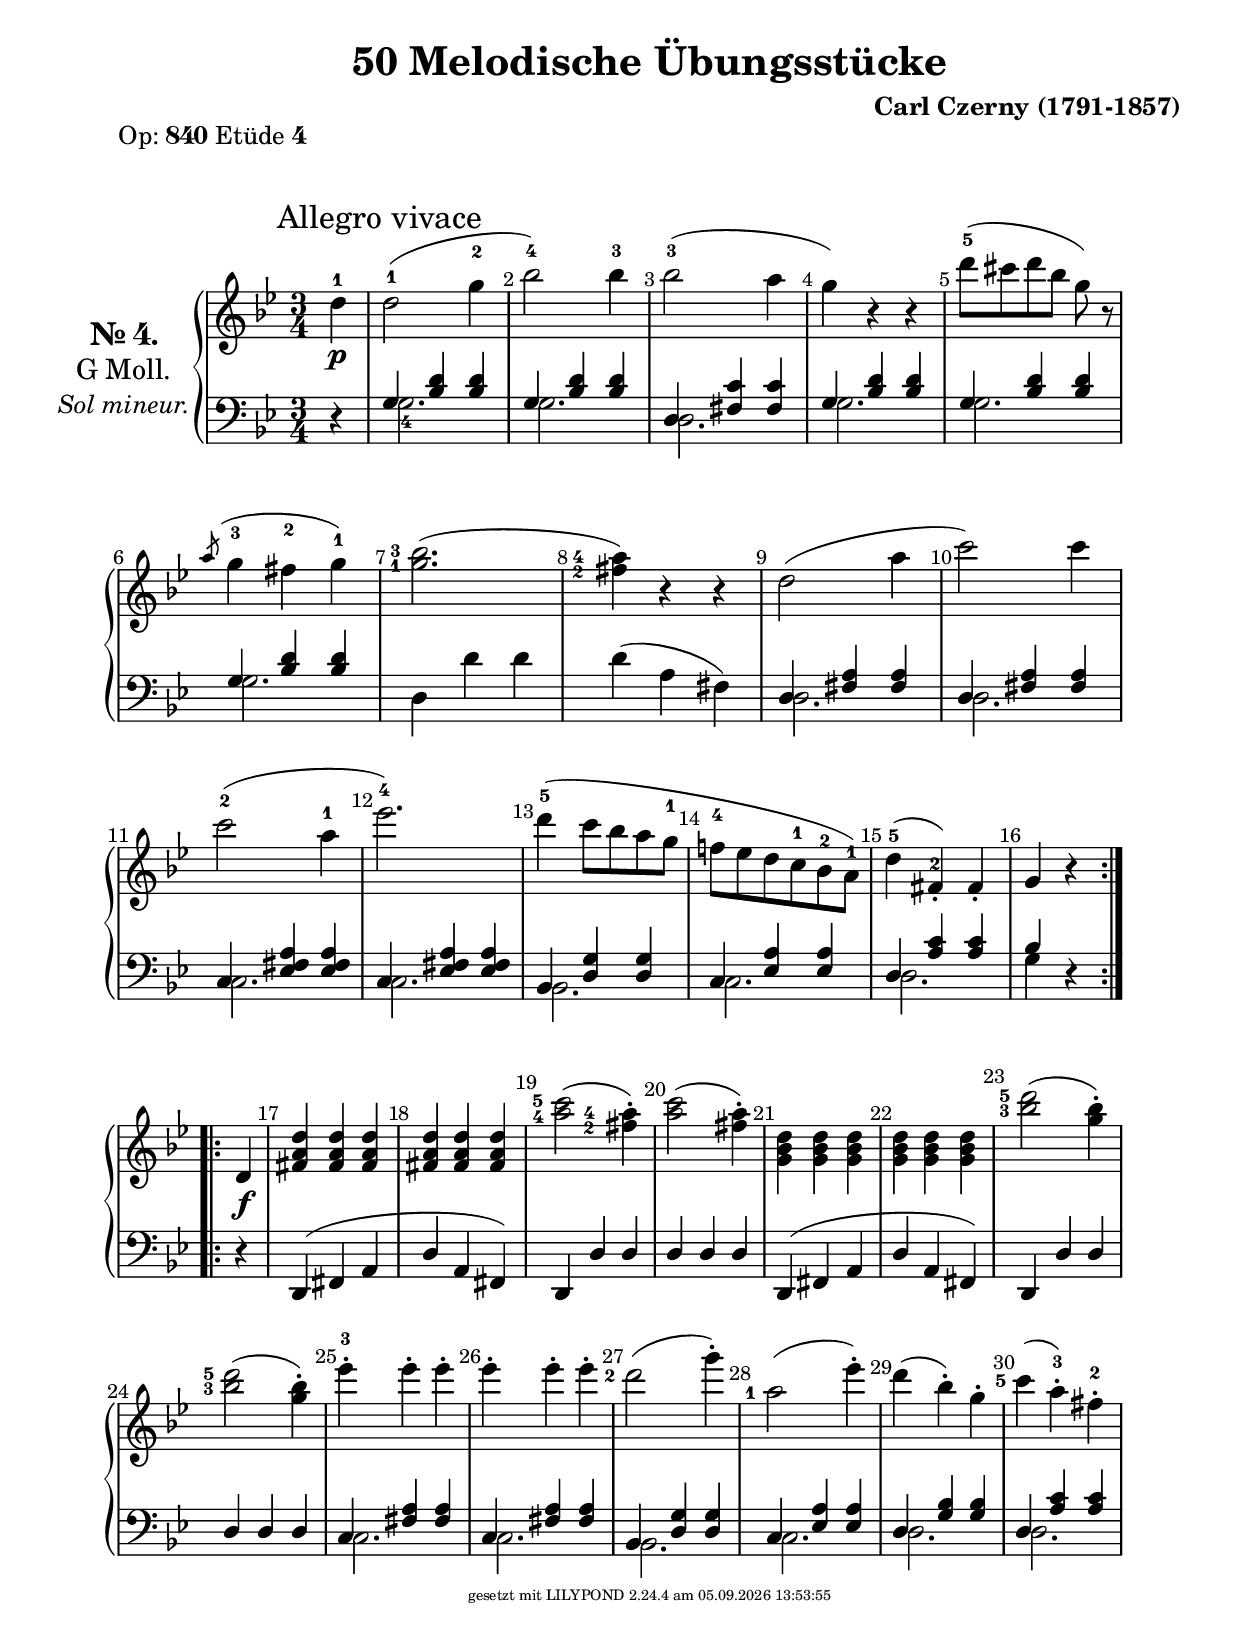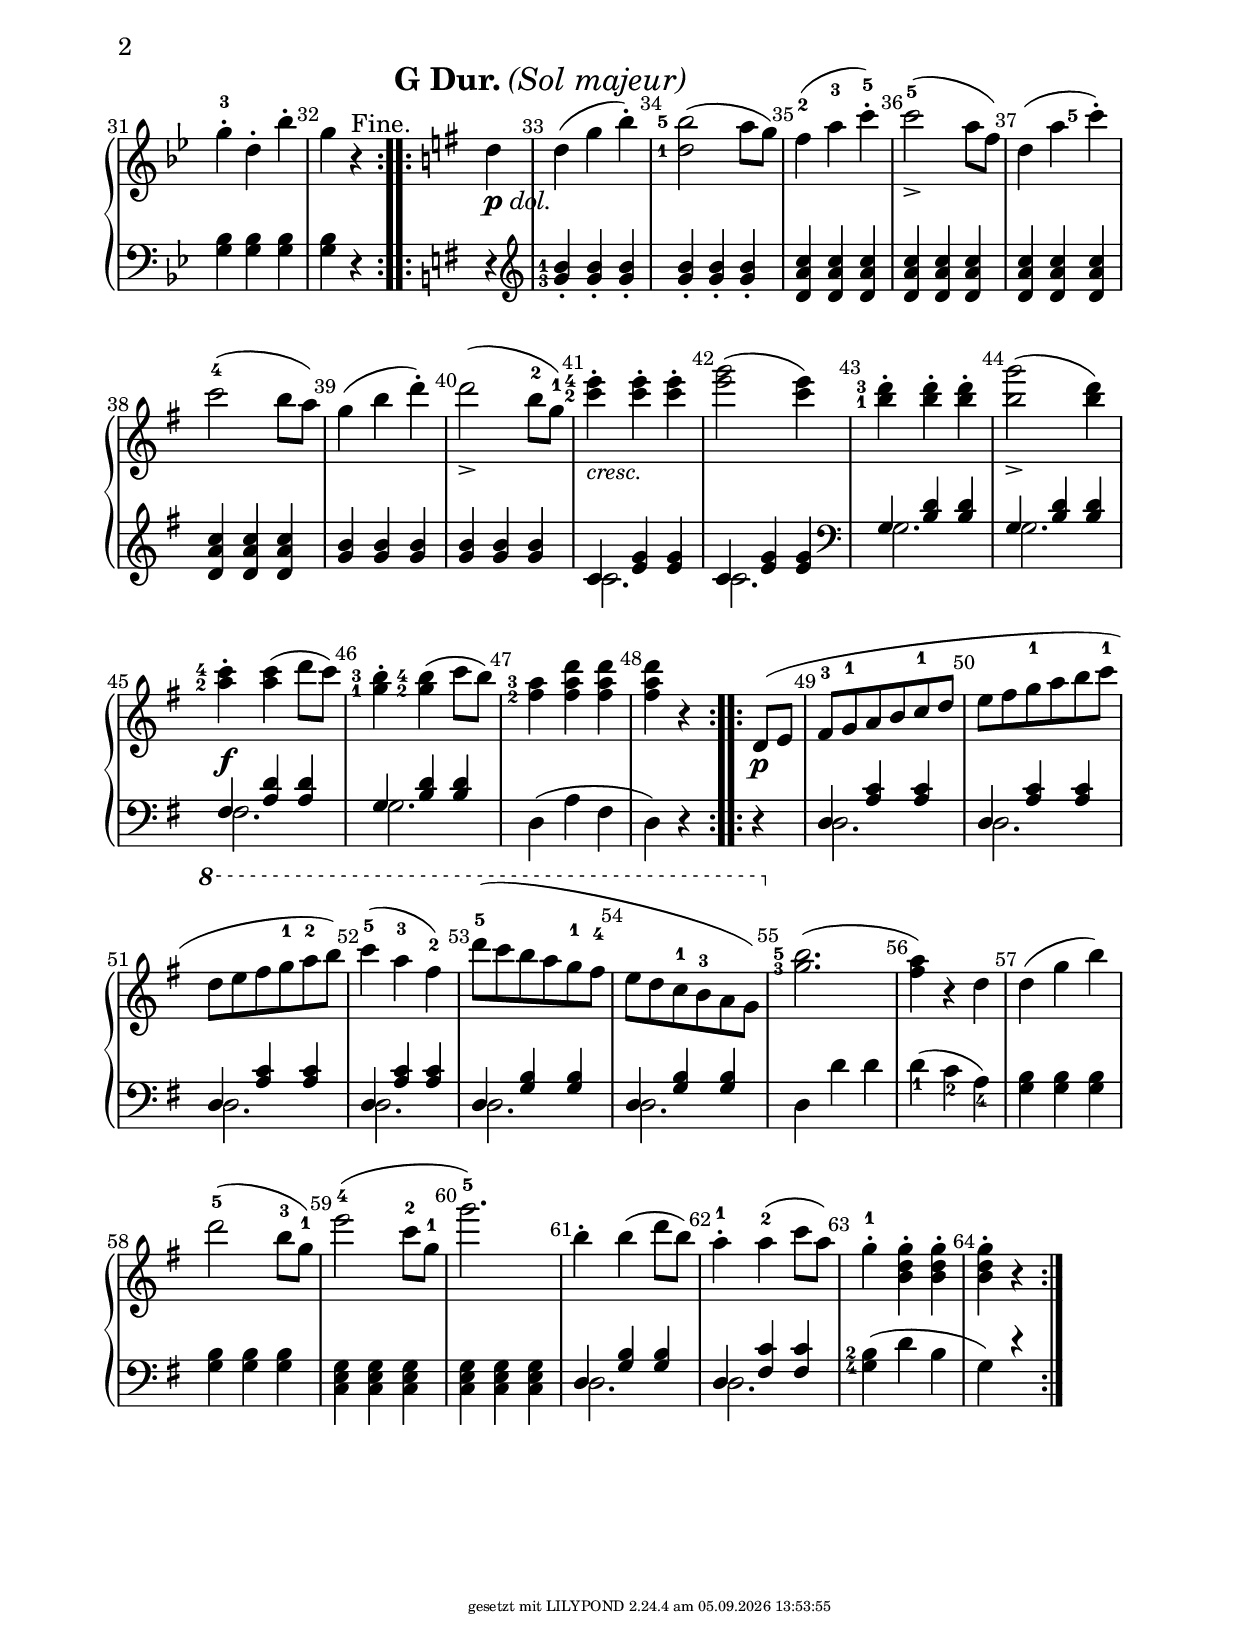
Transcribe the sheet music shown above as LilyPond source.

\version "2.19.37"

\language "deutsch"

\include "Papier+Layout.ly"
%\include "letter.ly"

\header {
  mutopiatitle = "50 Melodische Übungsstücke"
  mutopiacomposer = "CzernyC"
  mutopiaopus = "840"
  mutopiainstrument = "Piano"
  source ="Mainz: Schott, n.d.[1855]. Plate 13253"
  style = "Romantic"
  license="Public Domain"
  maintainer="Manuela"
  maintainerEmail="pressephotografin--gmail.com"
  composer =\markup { \bold "Carl Czerny (1791-1857)"  }
  %opus = \markup { "Op:" \number \tiny 840 }
  piece =\markup {"Op:" \number \tiny 840 "Etüde" \number \tiny 4 }
  title = "50 Melodische Übungsstücke"
  %subtitle = "subtitle"
  %arranger = "arranger"
  %instrument = "Piano"
  metre = "metre"
  %poet = "poet"
  texidoc = "All header fields with special meanings."
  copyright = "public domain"
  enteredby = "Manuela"
}

RH= \relative c'' {
  %\accidentalStyle modern
  \time 3/4
  \key b \major \partial 4
  %\set Staff.explicitKeySignatureVisibility = #all-invisible
  \set Staff.explicitKeySignatureVisibility = #end-of-line-invisible
  \set Timing.beamExceptions = #'()
  \set Timing.baseMoment = #(ly:make-moment 1/4)
  \set Staff.beatStructure = #'(2 1 ) % abhängig vom Takt
  %\override Fingering.direction = #LEFT
  \override Fingering.staff-padding = #'()
  \set fingeringOrientations = #'(left) %% für Akkorde!
  \override Fingering.direction = #UP  %% für Einzelnoten!
  \override Voice.Fingering.padding = #1
  \mark \markup  "Allegro vivace"
  \once \override TextScript.extra-offset = #'( -18 . 5 )
  %% so kriege ich das "o" zu N.o
  %\once \override Voice.Slur #'positions = #'(2.8 . 0.6)
  d4-1\p %-\markup { \small \bold o }
  d2-1( g4-2 b2-4) b4-3 b2-3( a4 g) r r
  d'8-5( cis d b g) r
  %\once \override Voice.Slur #'positions = #'(5 . 2)
  \slashedGrace a8^( g4-3 fis-2 g-1) < g-1 b-3 >2.( < fis-2 a-4 >4) r r
  d2( a'4 c2) c4
  \set Staff.beatStructure = #'(3 ) % abhängig vom Takt
  c2-2( a4-1 es'2.-4) d4-5( c8 b a g-1 f!-4 es d c-1 b-2 a-1)
  \once \override Voice.Slur #'positions = #'(4 . 7)
  d4-5( fis,-2-.) fis-. g r
  \bar ":..:" \break
  %\override Fingering.staff-padding = #'(10 . 0)
  d\f < fis a d > q q
  q q q < a'-4 c-5 >2( < fis-2 a-4 >4-.)
  < a c >2( < fis a >4-.)
  < g, b d > q q q q q < b'-3 d-5 >2( < g b >4-.) < b-3 d-5 >2( < g b >4-.)
  es'-.-3 es-. es-. es-. es-. es-.
  < d-2 >2( g4-.)
  \once \override Voice.Slur #'positions = #'(6 . 7)
  < a,-1 >2( es'4-.)
  d( b-.) g-.
  %\override Voice.Fingering.padding = #1
  < c-5 >( a-3-.) fis-2-.
  g-3-. d-. b'-. g r4^\markup { "Fine." } \bar ":..:"
  %% Teil 2 G dur.
  \key g \major
  \mark \markup { \bold "G Dur." \italic "(Sol majeur)" }
  \once \override Voice.Slur #'positions = #'(2 . 0)
  d4-\markup { \dynamic p \italic dol. } d( g h)-.
  %\override Voice.Fingering.padding = #1
  < d,-1 h'-5 >2( a'8 g)
  fis4-2( a-3 c-5-.)
  c2-5(_> a8 fis)
  \once \override Voice.Slur #'positions = #'(4 . 2)
  d4( a' < c-5 >-.) c2-4( h8 a) g4( h d-.)
  \once \override Voice.Slur #'positions = #'(-2 . 1)
  d2_>( h8-2 g-1)
  < c-2 e-4 >4-._\markup { \italic \small "cresc." } q-. q-.
  < e g >2( < c e >4)
  < h-1 d-3 >4-. q-. q-.
  < h g' >2(_> < h d >4)
  < a -2 c-4 >-.\f q( d8 c)
  < g-1 h-3 >4-. < g-2 h-4 >( c8 h)
  < fis-2 a-3 >4 < fis a d > q q r4 \bar ":..:"
  d,8(\p e fis-3 g-1 a h c-1 d e fis g-1 a h c-1
  \ottava #1 d e fis g-1 a-2 h )
  c4-5 ( a-3 fis-2 )
  d'8-5( c h a g-1 fis-4
  e d c-1 h-3 a g) \ottava #0
  < g-3 h-5 >2.(
  < fis a >4 ) r d d( g h ) d2-5 ( h8-3 g-1 )
  e'2-4 ( c8-2 g-1 g'2.-5 )
  h,4-. h ( d8 h ) a4-1-. a-2 ( c8 a )
  g4-1-. < h, d g >-. q-. q-. r \bar ":..:"
}

LHI = \relative c' {
  \clef bass  \key b \major \partial 4
  \voiceOne
  \mergeDifferentlyHeadedOn
  \mergeDifferentlyDottedOn
  \set fingeringOrientations = #'(left)  %% Akkorde
  \override Fingering.direction = #DOWN  %% Einzelnoten
  \override Fingering.staff-padding = #'()
  d,4\rest
  g4 < b d > q g q q
  d < fis c' > q g < b d > q g q q g q q
  s2. s d4 < fis a > q d q q
  c < es fis a > q c q q b < d g > q c < es a > q d < a' c > q b4 s4
  d,4\rest
  %\once \override Slur.control-points = #'((0.5 . 1) (4 . 4.8) (14 . 4.8) (18.5 . 1))
  \once \override Voice.Slur #'positions = #'(7 . 4)
  d,( fis a d a fis) d d' d d d d
  %\once \override Slur.control-points = #'((0.5 . 1) (4 . 4.8) (14 . 4.8) (18.5 . 1))
  \once \override Voice.Slur #'positions = #'(7 . 4)
  d,( fis a d a fis) d d' d d d d
  c < fis a > q c q q b < d g > q c < es a > q d < g b > q d < a' c > q s2. s4 s4
  \key g \major
  d,4\rest \clef treble
  < g'-3 h-1 >4_. q_. q_. q_. q_. q_.
  < d a' c > q q q q q q q q q q q
  < g h > q q q q q
  c,4 < e g > q c q q \clef bass
  g < h d > q g q q fis < a d > q g < h d > q
  s2. s4 s4 s4
  d, < a' c > q d, q q d q q d q q d < g h > q d q q
  s2. * 6
  d4 < g h > q d < fis c' > q
}

LHII = \relative c' {
  \partial 4
  \voiceTwo
  \set fingeringOrientations = #'(left)
  \override Fingering.direction = #LEFT
  \override Fingering.staff-padding = #'()
  s4
  g2.-4 g d g g g d4 d'4 d d^( a fis)
  d2. d c c b c d g4 d4\rest
  s4 s2. s s s s s s s
  c c b c d d < g b >4 q q q d4\rest
  s4 s2. * 8
  c'2. c g g fis g d4^( a' fis d) d4\rest
  d4\rest d2. d d d d d d4 d' d
  d-1^( c-2 a-4 ) < g h > q q q q q
  < c, e g > q q q q q
  d2. d < g-4 h-2 >4^( d' h g ) d'4\rest
}

\score
{
  \new PianoStaff \with {
    instrumentName = \markup {
      \center-column {
        \line {
          \bold \huge { "№" }
                    \number 4.
        }
        \line \large { G Moll. }
        \italic \line { Sol mineur. }
      }
    }
    shortInstrumentName = ""
  }
  <<

    \new Staff="Discant"
    \with
    {
      \consists "Bar_number_engraver"
      \override BarNumber.padding = #0
      \override BarNumber.self-alignment-X = #CENTER
      \override BarNumber.break-visibility = #end-of-line-invisible
      \override BarNumber.outside-staff-priority = #10
      \override Slur.outside-staff-priority = #150
    }
    {
      <<
        \set Staff.explicitKeySignatureVisibility = #begin-of-line-visible
        \RH

      >>

    }
    \new Staff="Bass" {

      <<
        \new Voice = "first"
        \relative c'
        \LHI
        \new Voice= "second"
        \LHII
      >>
    }
  >>
  %\layout {  }
  %\midi { }
}

